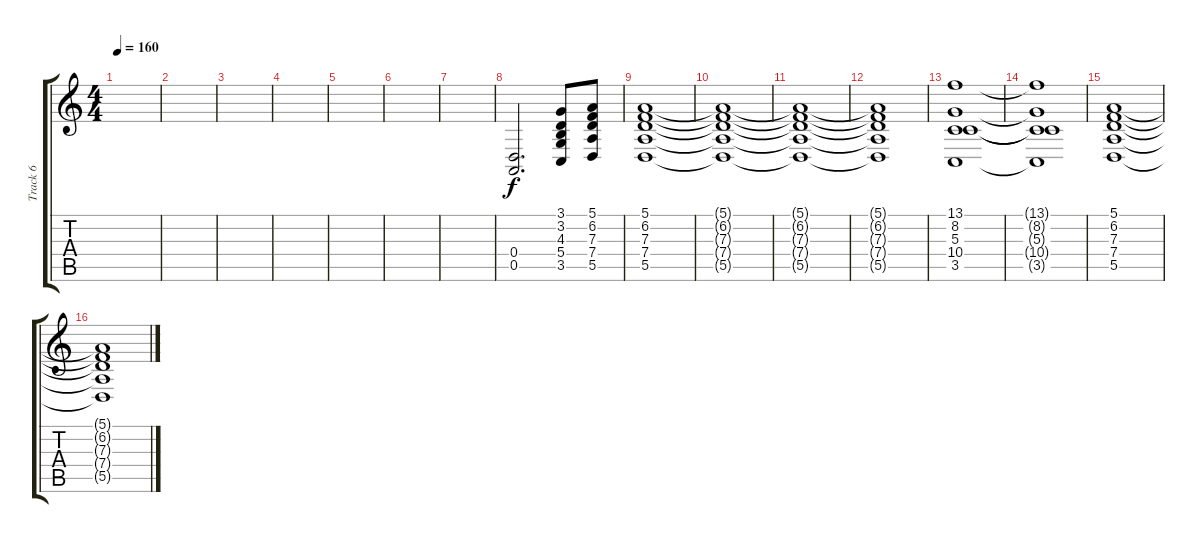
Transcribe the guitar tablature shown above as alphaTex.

\track ("Track 6" "Track 6") {instrument stringensemble1}
\staff {score tabs}
\tuning (E4 B3 G3 D3 A2 E2) {hide}
\ts (4 4)
\tempo 160
\clef g2
\ks c
|
|
|
|
|
|
|
(0.4 0.5).2{d} (3.1 3.2 4.3 5.4 3.5).8 (5.1 6.2 7.3 7.4 5.5).8 |
(5.1 6.2 7.3 7.4 5.5).1 |
(5.1{t} 6.2{t} 7.3{t} 7.4{t} 5.5{t}).1 |
(5.1{t} 6.2{t} 7.3{t} 7.4{t} 5.5{t}).1 |
(5.1{t} 6.2{t} 7.3{t} 7.4{t} 5.5{t}).1 |
(13.1 8.2 5.3 10.4 3.5).1 |
(13.1{t} 8.2{t} 5.3{t} 10.4{t} 3.5{t}).1 |
(5.1 6.2 7.3 7.4 5.5).1 |
(5.1{t} 6.2{t} 7.3{t} 7.4{t} 5.5{t}).1
